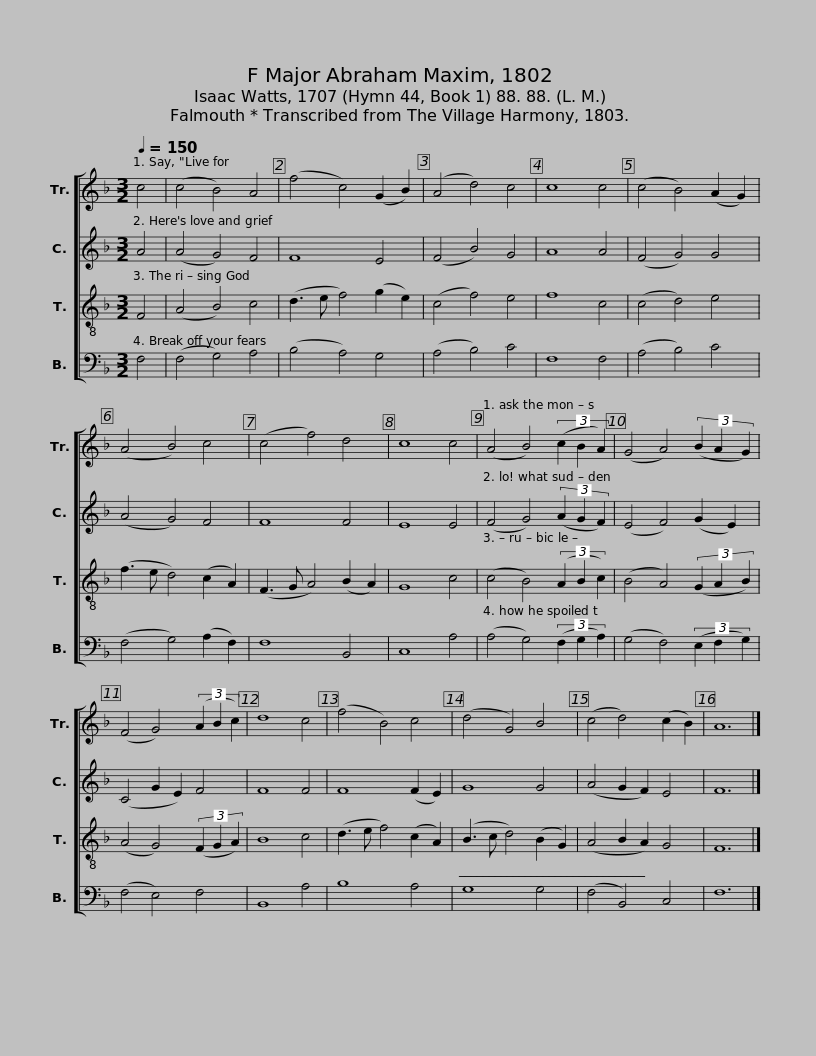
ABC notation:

X:1
%%score [ 1 2 3 4 ]
L:1/8
Q:1/4=150
M:3/2
I:linebreak $
K:F
V:1 treble
V:2 treble
V:3 treble-8
V:4 bass
V:1
 c4 | (c4 B4) A4 | (f4 c4) (G2 B2) | (A4 d4) c4 | c8 c4 | %5
 (c4 B4) (A2 G2) | (A4 B4) c4 | (c4 f4) d4 | c8 c4 |$ (A4 B4) (3(c2 B2 A2) | %10
 (G4 A4) (3(B2 A2 G2) | (F4 G4) (3(A2 B2 c2) | d8 c4 | (f4 B4) c4 | (d4 G4) B4 | %15
 (c4 d4) (c2 B2) |$ A12 |] %17
V:2
 A4 | (A4 G4) F4 | F8 E4 | (F4 B4) G4 | A8 A4 | %5
 (F4 G4) G4 | (A4 G4) F4 | F8 F4 | E8 E4 |$ (F4 G4) (3(A2 G2 F2) | %10
 (E4 F4) (G2 E2) | (C4 G2 E2) F4 | F8 F4 | F8 (F2 E2) | G8 G4 | %15
 (A4 G2 F2) E4 |$ F12 |] %17
V:3
 F4 | (A4 B4) c4 | (d3 e f4) (g2 e2) | (c4 f4) e4 | f8 c4 | %5
 (c4 d4) e4 | (f3 e d4) (c2 A2) | (F3 G A4) (B2 A2) | G8 c4 |$ (c4 B4) (3(A2 B2 c2) | %10
 (B4 A4) (3(G2 A2 B2) | (A4 G4) (3(F2 G2 A2) | B8 c4 | (d3 e f4) (c2 A2) | (B3 c d4) (B2 G2) | %15
 (A4 B2 A2) G4 |$ F12 |] %17
V:4
 F,4 | (F,4 G,4) A,4 | (B,4 A,4) G,4 | (A,4 B,4) C4 | F,8 F,4 | %5
 (A,4 B,4) C4 | (F,4 G,4) (A,2 F,2) | F,8 B,,4 | C,8 A,4 |$ (A,4 G,4) (3(F,2 G,2 A,2) | %10
 (G,4 F,4) (3(E,2 F,2 G,2) | (F,4 E,4) F,4 | B,,8 A,4 | B,8 A,4 | G,8 G,4 | %15
 (F,4 B,,4) C,4 |$ F,12 |] %17
